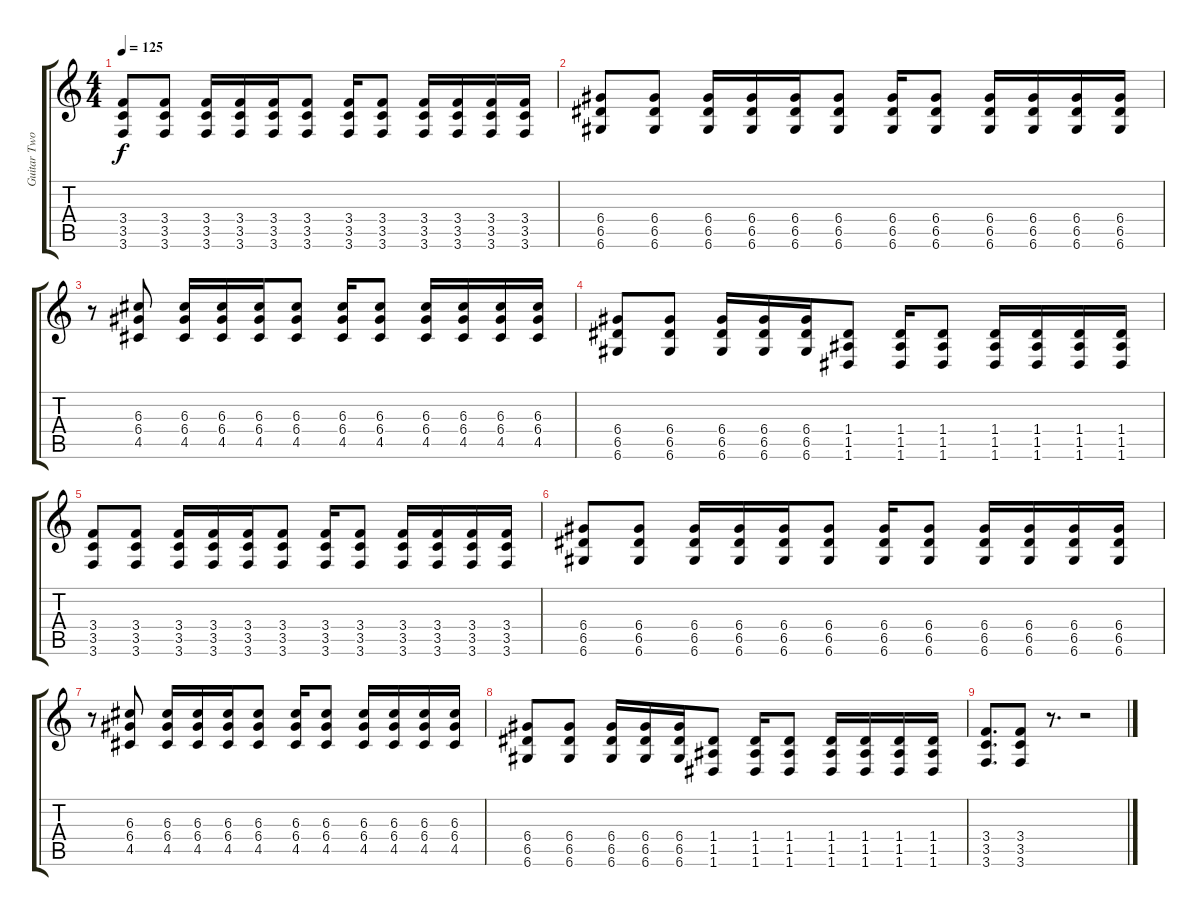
\track ("Guitar Two" "Guitar Two") {instrument distortionguitar}
\staff {score tabs}
\tuning (E4 B3 G3 D3 A2 D2) {hide}
\ts (4 4)
\tempo 125
\clef g2
\ks c
(3.4 3.5 3.6).8{dy f} (3.4 3.5 3.6).8 (3.4 3.5 3.6).16 (3.4 3.5 3.6).16 (3.4 3.5 3.6).16 (3.4 3.5 3.6).8 (3.4 3.5 3.6).16 (3.4 3.5 3.6).8 (3.4 3.5 3.6).16 (3.4 3.5 3.6).16 (3.4 3.5 3.6).16 (3.4 3.5 3.6).16 |
(6.4 6.5 6.6).8 (6.4 6.5 6.6).8 (6.4 6.5 6.6).16 (6.4 6.5 6.6).16 (6.4 6.5 6.6).16 (6.4 6.5 6.6).8 (6.4 6.5 6.6).16 (6.4 6.5 6.6).8 (6.4 6.5 6.6).16 (6.4 6.5 6.6).16 (6.4 6.5 6.6).16 (6.4 6.5 6.6).16 |
r.8 (6.3 6.4 4.5).8 (6.3 6.4 4.5).16 (6.3 6.4 4.5).16 (6.3 6.4 4.5).16 (6.3 6.4 4.5).8 (6.3 6.4 4.5).16 (6.3 6.4 4.5).8 (6.3 6.4 4.5).16 (6.3 6.4 4.5).16 (6.3 6.4 4.5).16 (6.3 6.4 4.5).16 |
(6.4 6.5 6.6).8 (6.4 6.5 6.6).8 (6.4 6.5 6.6).16 (6.4 6.5 6.6).16 (6.4 6.5 6.6).16 (1.4 1.5 1.6).8 (1.4 1.5 1.6).16 (1.4 1.5 1.6).8 (1.4 1.5 1.6).16 (1.4 1.5 1.6).16 (1.4 1.5 1.6).16 (1.4 1.5 1.6).16 |
(3.4 3.5 3.6).8 (3.4 3.5 3.6).8 (3.4 3.5 3.6).16 (3.4 3.5 3.6).16 (3.4 3.5 3.6).16 (3.4 3.5 3.6).8 (3.4 3.5 3.6).16 (3.4 3.5 3.6).8 (3.4 3.5 3.6).16 (3.4 3.5 3.6).16 (3.4 3.5 3.6).16 (3.4 3.5 3.6).16 |
(6.4 6.5 6.6).8 (6.4 6.5 6.6).8 (6.4 6.5 6.6).16 (6.4 6.5 6.6).16 (6.4 6.5 6.6).16 (6.4 6.5 6.6).8 (6.4 6.5 6.6).16 (6.4 6.5 6.6).8 (6.4 6.5 6.6).16 (6.4 6.5 6.6).16 (6.4 6.5 6.6).16 (6.4 6.5 6.6).16 |
r.8 (6.3 6.4 4.5).8 (6.3 6.4 4.5).16 (6.3 6.4 4.5).16 (6.3 6.4 4.5).16 (6.3 6.4 4.5).8 (6.3 6.4 4.5).16 (6.3 6.4 4.5).8 (6.3 6.4 4.5).16 (6.3 6.4 4.5).16 (6.3 6.4 4.5).16 (6.3 6.4 4.5).16 |
(6.4 6.5 6.6).8 (6.4 6.5 6.6).8 (6.4 6.5 6.6).16 (6.4 6.5 6.6).16 (6.4 6.5 6.6).16 (1.4 1.5 1.6).8 (1.4 1.5 1.6).16 (1.4 1.5 1.6).8 (1.4 1.5 1.6).16 (1.4 1.5 1.6).16 (1.4 1.5 1.6).16 (1.4 1.5 1.6).16 |
(3.4 3.5 3.6).8{d} (3.4 3.5 3.6).8 r.8{d} r.2
